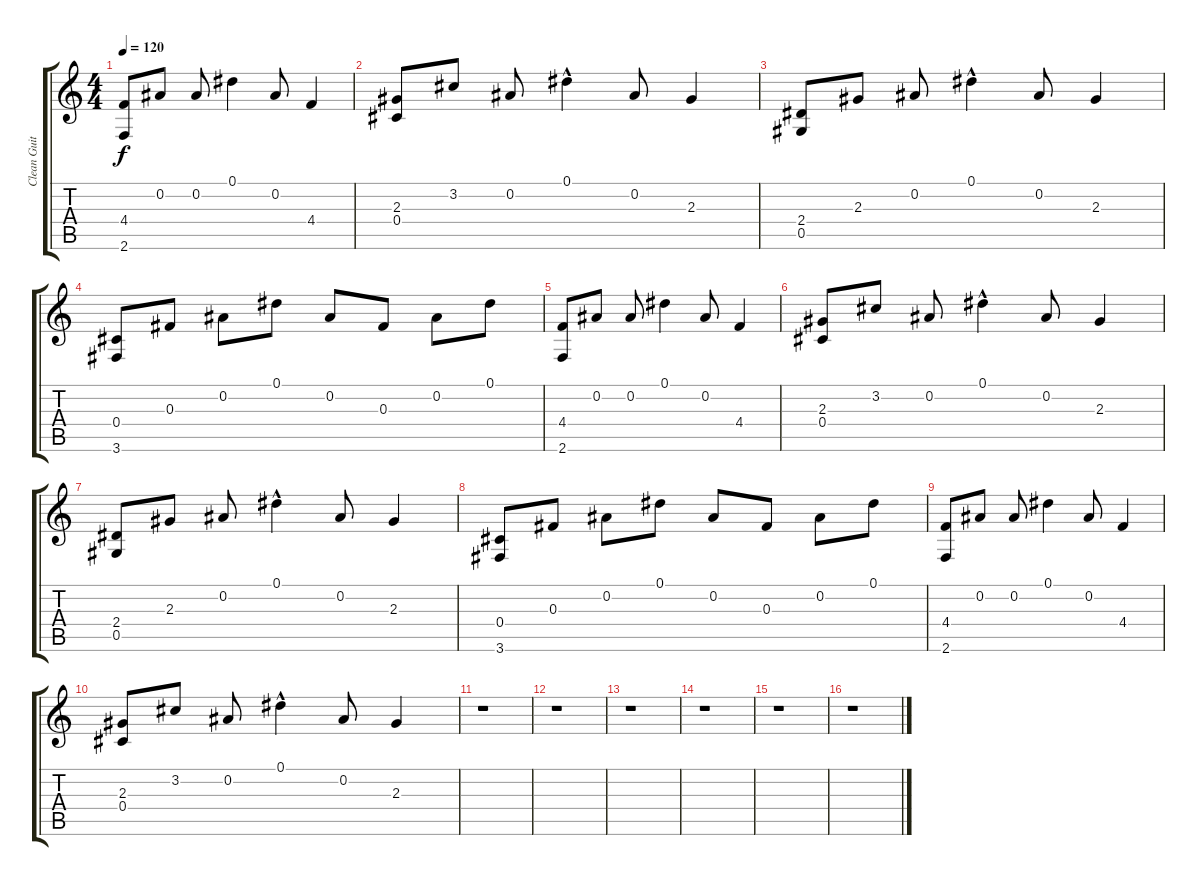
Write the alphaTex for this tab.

\track ("Clean Guitar" "Clean Guit") {instrument electricguitarclean}
\staff {score tabs}
\tuning (Eb4 Bb3 Gb3 Db3 Ab2 Eb2) {hide}
\ts (4 4)
\tempo 120
\clef g2
\ks c
(4.4 2.6).8{dy f} 0.2.8 0.2.8 0.1.4 0.2.8 4.4.4 |
(2.3 0.4).8 3.2.8 0.2.8 0.1{hac}.4 0.2.8 2.3.4 |
(2.4 0.5).8 2.3.8 0.2.8 0.1{hac}.4 0.2.8 2.3.4 |
(0.4 3.6).8 0.3.8 0.2.8 0.1.8 0.2.8 0.3.8 0.2.8 0.1.8 |
(4.4 2.6).8 0.2.8 0.2.8 0.1.4 0.2.8 4.4.4 |
(2.3 0.4).8 3.2.8 0.2.8 0.1{hac}.4 0.2.8 2.3.4 |
(2.4 0.5).8 2.3.8 0.2.8 0.1{hac}.4 0.2.8 2.3.4 |
(0.4 3.6).8 0.3.8 0.2.8 0.1.8 0.2.8 0.3.8 0.2.8 0.1.8 |
(4.4 2.6).8 0.2.8 0.2.8 0.1.4 0.2.8 4.4.4 |
(2.3 0.4).8 3.2.8 0.2.8 0.1{hac}.4 0.2.8 2.3.4 |
r.1 |
r.1 |
r.1 |
r.1 |
r.1 |
r.1
